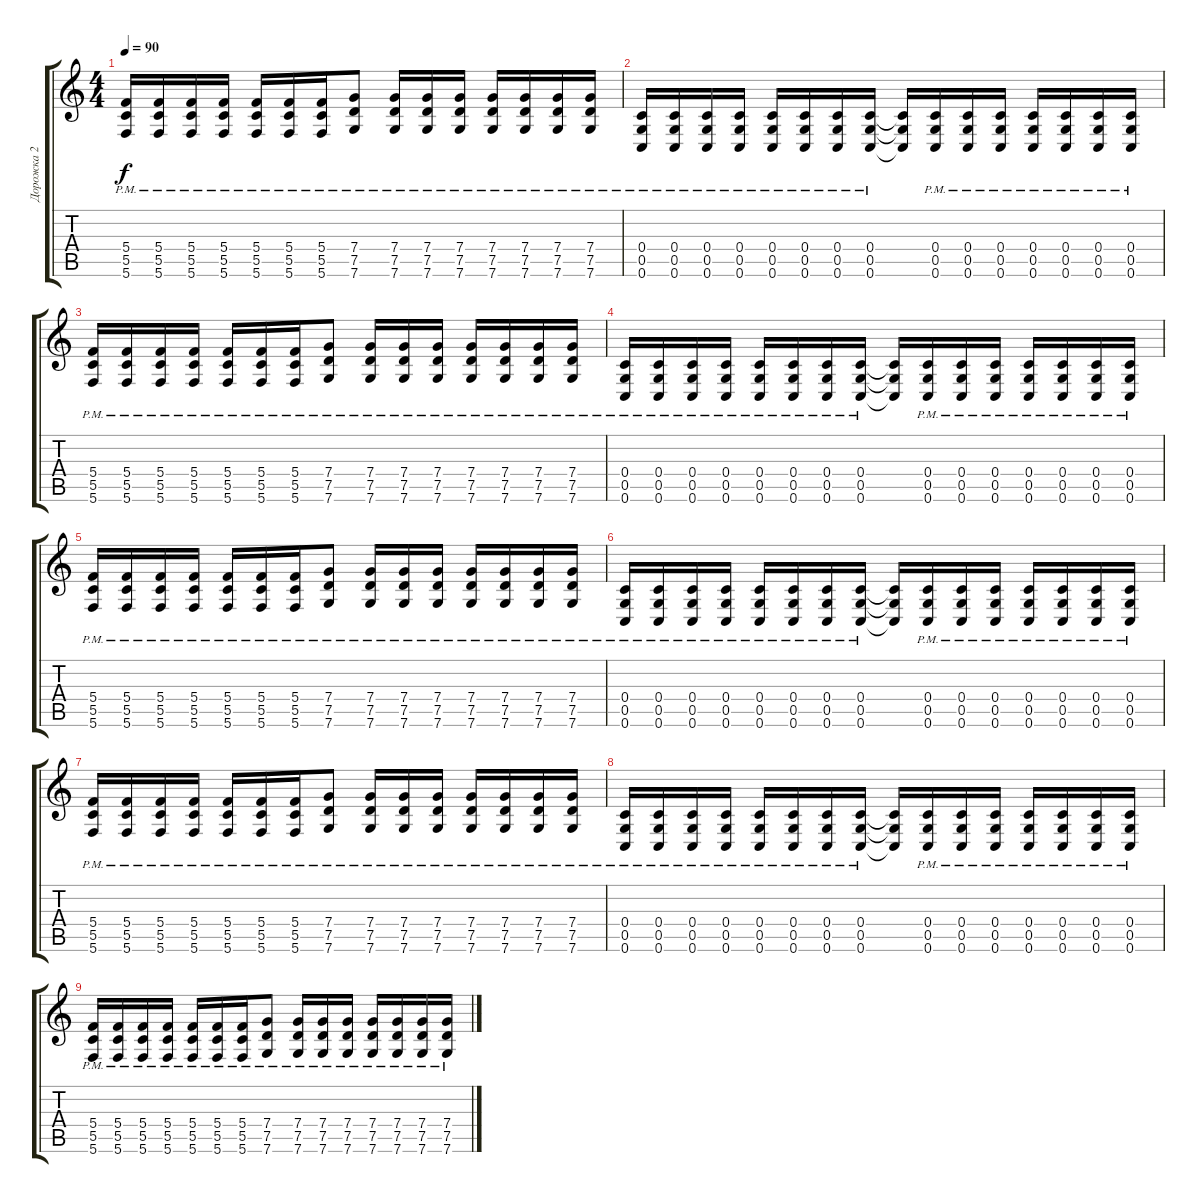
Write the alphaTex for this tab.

\track ("Дорожка 2" "Дорожка 2") {instrument distortionguitar}
\staff {score tabs}
\tuning (D4 A3 F3 C3 G2 C2) {hide}
\ts (4 4)
\tempo 90
\clef g2
\ks c
(5.4 5.5{pm} 5.6).16{dy f} (5.4 5.5{pm} 5.6).16 (5.4 5.5{pm} 5.6).16 (5.4 5.5{pm} 5.6).16 (5.4 5.5{pm} 5.6).16 (5.4 5.5{pm} 5.6).16 (5.4 5.5{pm} 5.6).16 (7.4 7.5{pm} 7.6).8 (7.4 7.5{pm} 7.6).16 (7.4 7.5{pm} 7.6).16 (7.4 7.5{pm} 7.6).16 (7.4 7.5{pm} 7.6).16 (7.4{pm} 7.5 7.6).16 (7.4{pm} 7.5 7.6).16 (7.4{pm} 7.5 7.6).16 |
(0.4 0.5{pm} 0.6).16 (0.4 0.5{pm} 0.6).16 (0.4 0.5{pm} 0.6).16 (0.4 0.5{pm} 0.6).16 (0.4 0.5{pm} 0.6).16 (0.4 0.5{pm} 0.6).16 (0.4 0.5{pm} 0.6).16 (0.4 0.5{pm} 0.6).16 (0.4{t} 0.5{t} 0.6{t}).16 (0.4 0.5{pm} 0.6).16 (0.4 0.5{pm} 0.6).16 (0.4 0.5{pm} 0.6).16 (0.4 0.5{pm} 0.6).16 (0.4 0.5{pm} 0.6).16 (0.4 0.5{pm} 0.6).16 (0.4 0.5{pm} 0.6).16 |
(5.4 5.5{pm} 5.6).16 (5.4 5.5{pm} 5.6).16 (5.4 5.5{pm} 5.6).16 (5.4 5.5{pm} 5.6).16 (5.4 5.5{pm} 5.6).16 (5.4 5.5{pm} 5.6).16 (5.4 5.5{pm} 5.6).16 (7.4 7.5{pm} 7.6).8 (7.4 7.5{pm} 7.6).16 (7.4 7.5{pm} 7.6).16 (7.4 7.5{pm} 7.6).16 (7.4 7.5{pm} 7.6).16 (7.4{pm} 7.5 7.6).16 (7.4{pm} 7.5 7.6).16 (7.4{pm} 7.5 7.6).16 |
(0.4 0.5{pm} 0.6).16 (0.4 0.5{pm} 0.6).16 (0.4 0.5{pm} 0.6).16 (0.4 0.5{pm} 0.6).16 (0.4 0.5{pm} 0.6).16 (0.4 0.5{pm} 0.6).16 (0.4 0.5{pm} 0.6).16 (0.4 0.5{pm} 0.6).16 (0.4{t} 0.5{t} 0.6{t}).16 (0.4 0.5{pm} 0.6).16 (0.4 0.5{pm} 0.6).16 (0.4 0.5{pm} 0.6).16 (0.4 0.5{pm} 0.6).16 (0.4 0.5{pm} 0.6).16 (0.4 0.5{pm} 0.6).16 (0.4 0.5{pm} 0.6).16 |
(5.4 5.5{pm} 5.6).16 (5.4 5.5{pm} 5.6).16 (5.4 5.5{pm} 5.6).16 (5.4 5.5{pm} 5.6).16 (5.4 5.5{pm} 5.6).16 (5.4 5.5{pm} 5.6).16 (5.4 5.5{pm} 5.6).16 (7.4 7.5{pm} 7.6).8 (7.4 7.5{pm} 7.6).16 (7.4 7.5{pm} 7.6).16 (7.4 7.5{pm} 7.6).16 (7.4 7.5{pm} 7.6).16 (7.4{pm} 7.5 7.6).16 (7.4{pm} 7.5 7.6).16 (7.4{pm} 7.5 7.6).16 |
(0.4 0.5{pm} 0.6).16 (0.4 0.5{pm} 0.6).16 (0.4 0.5{pm} 0.6).16 (0.4 0.5{pm} 0.6).16 (0.4 0.5{pm} 0.6).16 (0.4 0.5{pm} 0.6).16 (0.4 0.5{pm} 0.6).16 (0.4 0.5{pm} 0.6).16 (0.4{t} 0.5{t} 0.6{t}).16 (0.4 0.5{pm} 0.6).16 (0.4 0.5{pm} 0.6).16 (0.4 0.5{pm} 0.6).16 (0.4 0.5{pm} 0.6).16 (0.4 0.5{pm} 0.6).16 (0.4 0.5{pm} 0.6).16 (0.4 0.5{pm} 0.6).16 |
(5.4 5.5{pm} 5.6).16 (5.4 5.5{pm} 5.6).16 (5.4 5.5{pm} 5.6).16 (5.4 5.5{pm} 5.6).16 (5.4 5.5{pm} 5.6).16 (5.4 5.5{pm} 5.6).16 (5.4 5.5{pm} 5.6).16 (7.4 7.5{pm} 7.6).8 (7.4 7.5{pm} 7.6).16 (7.4 7.5{pm} 7.6).16 (7.4 7.5{pm} 7.6).16 (7.4 7.5{pm} 7.6).16 (7.4{pm} 7.5 7.6).16 (7.4{pm} 7.5 7.6).16 (7.4{pm} 7.5 7.6).16 |
(0.4 0.5{pm} 0.6).16 (0.4 0.5{pm} 0.6).16 (0.4 0.5{pm} 0.6).16 (0.4 0.5{pm} 0.6).16 (0.4 0.5{pm} 0.6).16 (0.4 0.5{pm} 0.6).16 (0.4 0.5{pm} 0.6).16 (0.4 0.5{pm} 0.6).16 (0.4{t} 0.5{t} 0.6{t}).16 (0.4 0.5{pm} 0.6).16 (0.4 0.5{pm} 0.6).16 (0.4 0.5{pm} 0.6).16 (0.4 0.5{pm} 0.6).16 (0.4 0.5{pm} 0.6).16 (0.4 0.5{pm} 0.6).16 (0.4 0.5{pm} 0.6).16 |
(5.4 5.5{pm} 5.6).16 (5.4 5.5{pm} 5.6).16 (5.4 5.5{pm} 5.6).16 (5.4 5.5{pm} 5.6).16 (5.4 5.5{pm} 5.6).16 (5.4 5.5{pm} 5.6).16 (5.4 5.5{pm} 5.6).16 (7.4 7.5{pm} 7.6).8 (7.4 7.5{pm} 7.6).16 (7.4 7.5{pm} 7.6).16 (7.4 7.5{pm} 7.6).16 (7.4 7.5{pm} 7.6).16 (7.4{pm} 7.5 7.6).16 (7.4{pm} 7.5 7.6).16 (7.4{pm} 7.5 7.6).16
